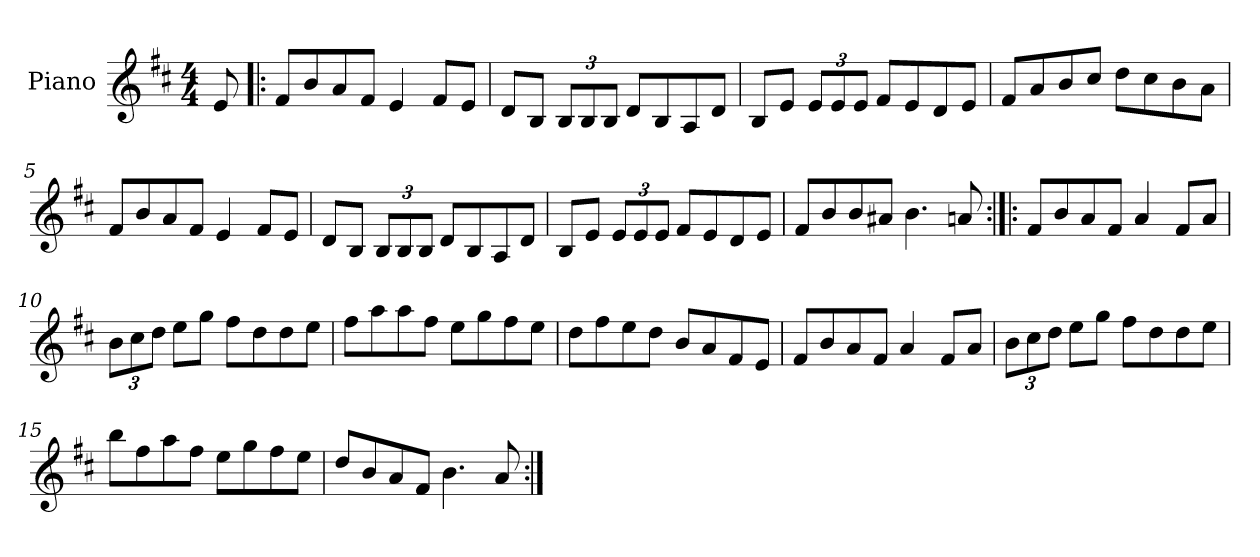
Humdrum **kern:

**kern
*part1
*staff1
*I"Piano
*I'Pno.
*clefG2
*k[f#c#]
*M4/4
=
8e/
=1!|:
8f#/L
8b/
8a/
8f#/J
4e/
8f#/L
8e/J
=2
8d/L
8B/J
*Xbrackettup
12B/L
12B/
12B/J
8d/L
8B/
8A/
8d/J
=3
8B/L
8e/J
12e/L
12e/
12e/J
8f#/L
8e/
8d/
8e/J
!!LO:LB:g=z
=4
8f#/L
8a/
8b/
8cc#/J
8dd\L
8cc#\
8b\
8a\J
=5
8f#/L
8b/
8a/
8f#/J
4e/
8f#/L
8e/J
=6
8d/L
8B/J
12B/L
12B/
12B/J
8d/L
8B/
8A/
8d/J
=7
8B/L
8e/J
12e/L
12e/
12e/J
8f#/L
8e/
8d/
8e/J
!!LO:LB:g=z
=8
8f#/L
8b/
8b/
8a#X/J
4.b\
8an/
=9:|!|:
8f#/L
8b/
8a/
8f#/J
4a/
8f#/L
8a/J
=10
12b\L
12cc#\
12dd\J
8ee\L
8gg\J
8ff#\L
8dd\
8dd\
8ee\J
=11
8ff#\L
8aa\
8aa\
8ff#\J
8ee\L
8gg\
8ff#\
8ee\J
!!LO:LB:g=z
=12
8dd\L
8ff#\
8ee\
8dd\J
8b/L
8a/
8f#/
8e/J
=13
8f#/L
8b/
8a/
8f#/J
4a/
8f#/L
8a/J
=14
12b\L
12cc#\
12dd\J
8ee\L
8gg\J
8ff#\L
8dd\
8dd\
8ee\J
=15
8bb\L
8ff#\
8aa\
8ff#\J
8ee\L
8gg\
8ff#\
8ee\J
!!LO:LB:g=z
=16
8dd/L
8b/
8a/
8f#/J
4.b\
8a/
=:|!
*-
